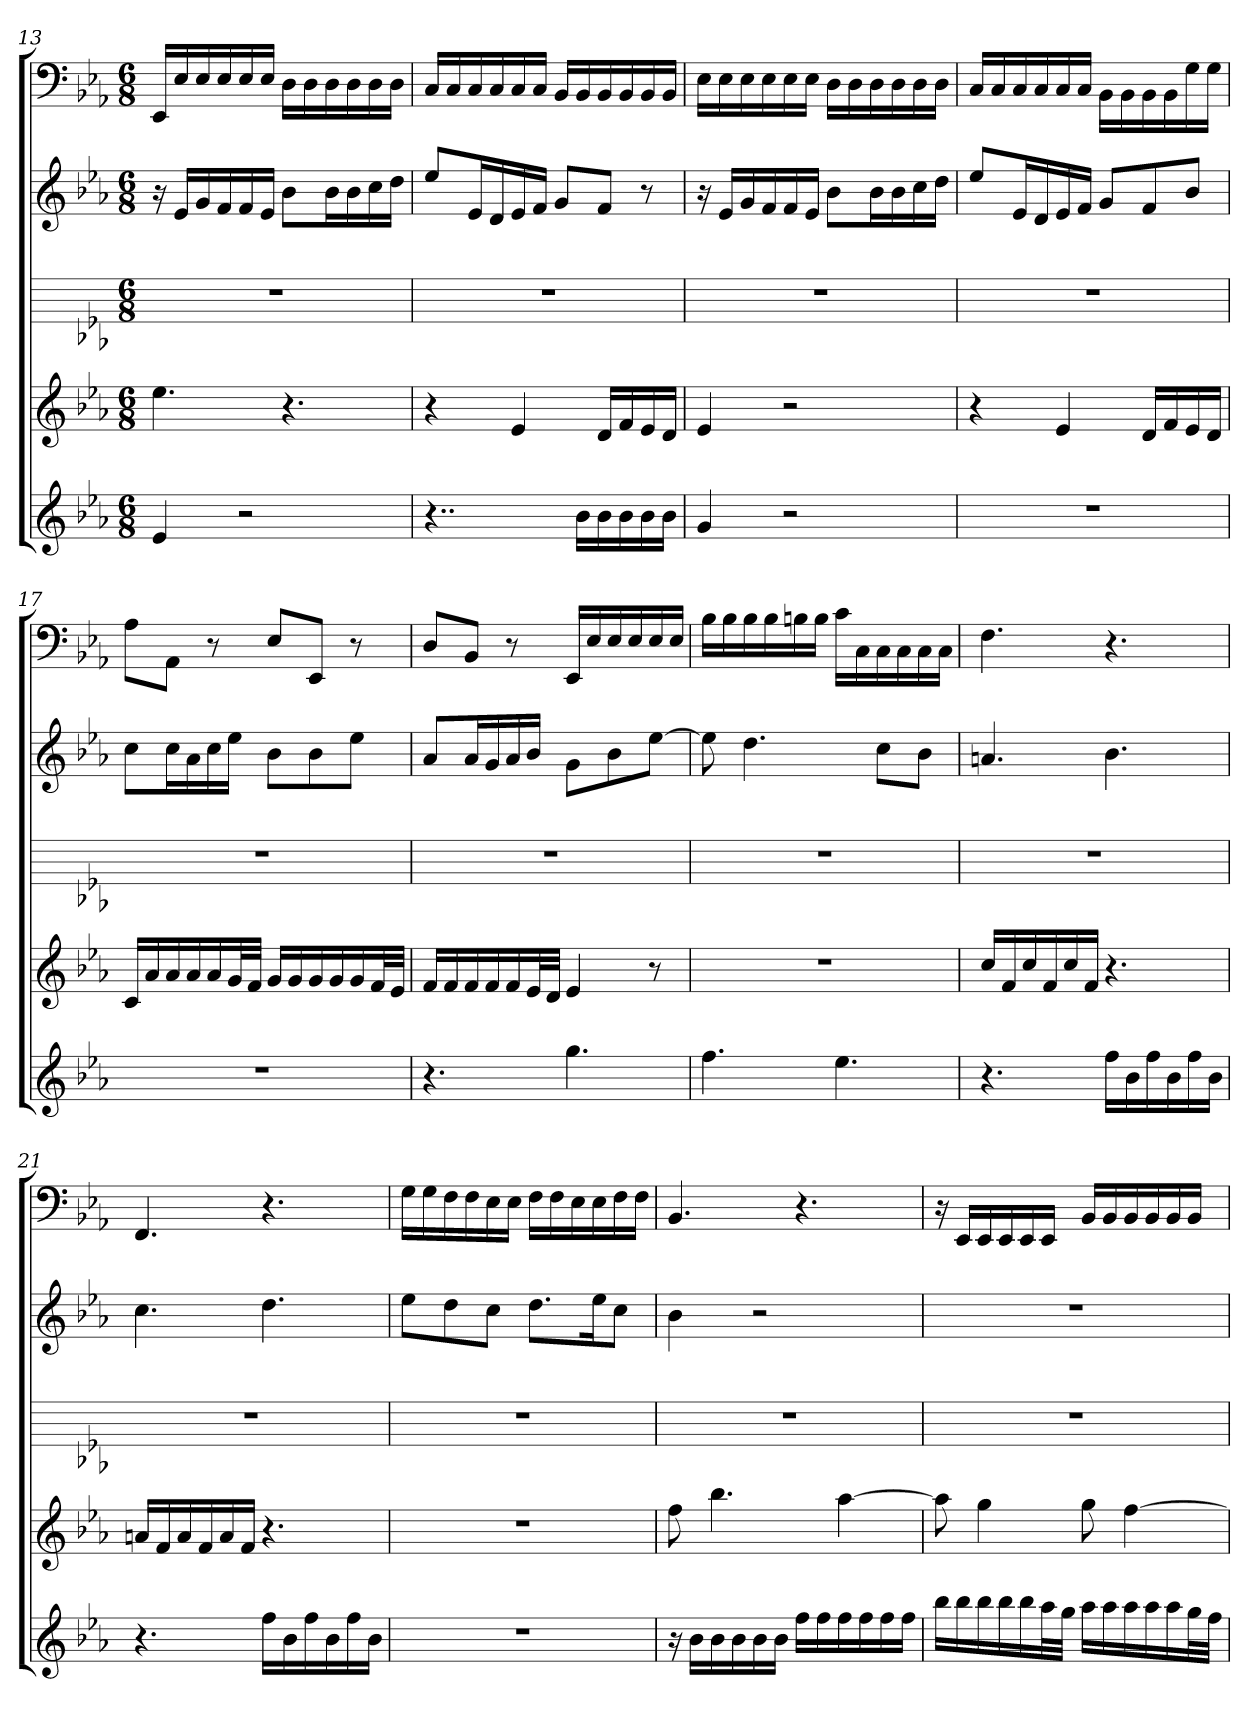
**kern	**kern	**kern	**kern	**kern
*part5	*part4	*part3	*part2	*part1
*staff5	*staff4	*staff3	*staff2	*staff1
*	*	*	*	*clefF4
*k[b-e-a-]	*k[b-e-a-]	*k[b-e-a-]	*k[b-e-a-]	*k[b-e-a-]
*E-:	*E-:	*E-:	*E-:	*E-:
*M6/8	*M6/8	*M6/8	*M6/8	*M6/8
=13	=13	=13	=13	=13
4e-	4.ee-	2.r	16r	16EE-/LL
.	.	.	16e-LL	16E-/
.	.	.	16g	16E-/
.	.	.	16f	16E-/
2r	.	.	16f	16E-/
.	.	.	16e-JJ	16E-/JJ
.	4.r	.	8b-L	16D\LL
.	.	.	.	16D\
.	.	.	16b-L	16D\
.	.	.	16b-	16D\
.	.	.	16cc	16D\
.	.	.	16ddJJ	16D\JJ
=14	=14	=14	=14	=14
4..r	4r	2.r	8ee-L	16C/LL
.	.	.	.	16C/
.	.	.	16e-L	16C/
.	.	.	16d	16C/
.	4e-	.	16e-	16C/
.	.	.	16fJJ	16C/JJ
.	.	.	8gL	16BB-/LL
16b-LL	.	.	.	16BB-/
16b-	16dLL	.	8fJ	16BB-/
16b-	16f	.	.	16BB-/
16b-	16e-	.	8r	16BB-/
16b-JJ	16dJJ	.	.	16BB-/JJ
=15	=15	=15	=15	=15
4g	4e-	2.r	16r	16E-\LL
.	.	.	16e-LL	16E-\
.	.	.	16g	16E-\
.	.	.	16f	16E-\
2r	2r	.	16f	16E-\
.	.	.	16e-JJ	16E-\JJ
.	.	.	8b-L	16D\LL
.	.	.	.	16D\
.	.	.	16b-L	16D\
.	.	.	16b-	16D\
.	.	.	16cc	16D\
.	.	.	16ddJJ	16D\JJ
=16	=16	=16	=16	=16
2.r	4r	2.r	8ee-L	16C/LL
.	.	.	.	16C/
.	.	.	16e-L	16C/
.	.	.	16d	16C/
.	4e-	.	16e-	16C/
.	.	.	16fJJ	16C/JJ
.	.	.	8gL	16BB-\LL
.	.	.	.	16BB-\
.	16dLL	.	8f	16BB-\
.	16f	.	.	16BB-\
.	16e-	.	8b-J	16G\
.	16dJJ	.	.	16G\JJ
=17	=17	=17	=17	=17
2.r	16cLL	2.r	8ccL	8A-\L
.	16a-	.	.	.
.	16a-	.	16ccL	8AA-\J
.	16a-	.	16a-	.
.	16a-	.	16cc	8r
.	32gL	.	16ee-JJ	.
.	32fJJJ	.	.	.
.	16gLL	.	8b-L	8E-/L
.	16g	.	.	.
.	16g	.	8b-	8EE-/J
.	16g	.	.	.
.	16g	.	8ee-J	8r
.	32fL	.	.	.
.	32e-JJJ	.	.	.
=18	=18	=18	=18	=18
4.r	16fLL	2.r	8a-L	8D/L
.	16f	.	.	.
.	16f	.	16a-L	8BB-/J
.	16f	.	16g	.
.	16f	.	16a-	8r
.	32e-L	.	16b-JJ	.
.	32dJJJ	.	.	.
4.gg	4e-	.	8gL	16EE-/LL
.	.	.	.	16E-/
.	.	.	8b-	16E-/
.	.	.	.	16E-/
.	8r	.	[8ee-J	16E-/
.	.	.	.	16E-/JJ
=19	=19	=19	=19	=19
4.ff	2.r	2.r	8ee-]	16B-\LL
.	.	.	.	16B-\
.	.	.	4.dd	16B-\
.	.	.	.	16B-\
.	.	.	.	16Bn\
.	.	.	.	16B\JJ
4.ee-	.	.	.	16c\LL
.	.	.	.	16C\
.	.	.	8ccL	16C\
.	.	.	.	16C\
.	.	.	8b-J	16C\
.	.	.	.	16C\JJ
=20	=20	=20	=20	=20
4.r	16ccLL	2.r	4.an	4.F
.	16f	.	.	.
.	16cc	.	.	.
.	16f	.	.	.
.	16cc	.	.	.
.	16fJJ	.	.	.
16ffLL	4.r	.	4.b-	4.r
16b-	.	.	.	.
16ff	.	.	.	.
16b-	.	.	.	.
16ff	.	.	.	.
16b-JJ	.	.	.	.
=21	=21	=21	=21	=21
4.r	16anLL	2.r	4.cc	4.FF
.	16f	.	.	.
.	16a	.	.	.
.	16f	.	.	.
.	16a	.	.	.
.	16fJJ	.	.	.
16ffLL	4.r	.	4.dd	4.r
16b-	.	.	.	.
16ff	.	.	.	.
16b-	.	.	.	.
16ff	.	.	.	.
16b-JJ	.	.	.	.
=22	=22	=22	=22	=22
2.r	2.r	2.r	8ee-L	16G\LL
.	.	.	.	16G\
.	.	.	8dd	16F\
.	.	.	.	16F\
.	.	.	8ccJ	16E-\
.	.	.	.	16E-\JJ
.	.	.	8.ddL	16F\LL
.	.	.	.	16F\
.	.	.	.	16E-\
.	.	.	16ee-K	16E-\
.	.	.	8ccJ	16F\
.	.	.	.	16F\JJ
=23	=23	=23	=23	=23
16r	8ff	2.r	4b-	4.BB-
16b-LL	.	.	.	.
16b-	4.bb-	.	.	.
16b-	.	.	.	.
16b-	.	.	2r	.
16b-JJ	.	.	.	.
16ffLL	.	.	.	4.r
16ff	.	.	.	.
16ff	[4aa-	.	.	.
16ff	.	.	.	.
16ff	.	.	.	.
16ffJJ	.	.	.	.
=24	=24	=24	=24	=24
16bb-LL	8aa-]	2.r	2.r	16r
16bb-	.	.	.	16EE-/LL
16bb-	4gg	.	.	16EE-/
16bb-	.	.	.	16EE-/
16bb-	.	.	.	16EE-/
32aa-L	.	.	.	16EE-/JJ
32ggJJJ	.	.	.	.
16aa-LL	8gg	.	.	16BB-/LL
16aa-	.	.	.	16BB-/
16aa-	[4ff	.	.	16BB-/
16aa-	.	.	.	16BB-/
16aa-	.	.	.	16BB-/
32ggL	.	.	.	16BB-/JJ
32ffJJJ	.	.	.	.
=	=	=	=	=
*-	*-	*-	*-	*-
